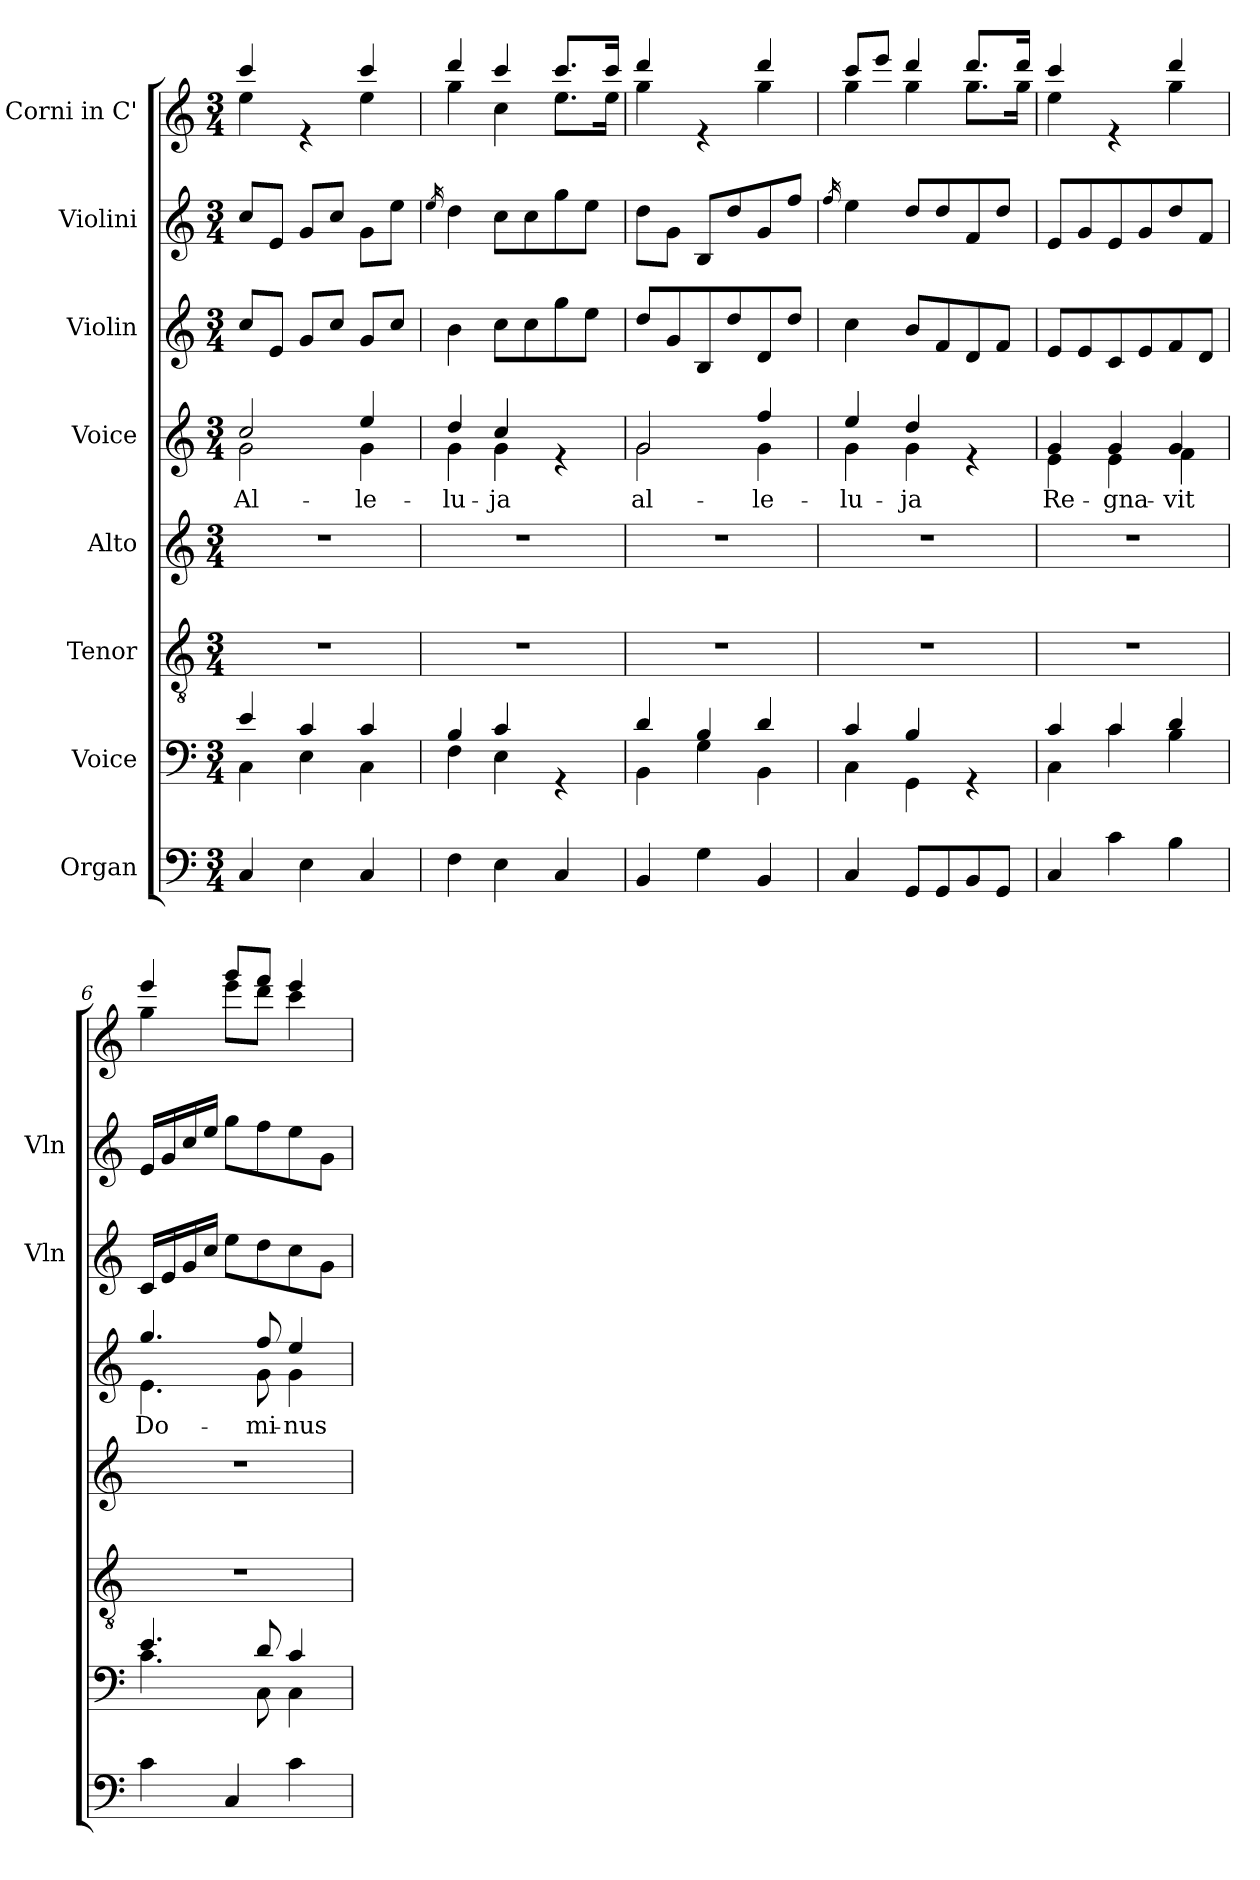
**kern	**kern	**kern	**kern	**kern	**text	**kern	**kern	**kern
*part8	*part7	*part6	*part5	*part4	*part4	*part3	*part2	*part1
*staff8	*staff7	*staff6	*staff5	*staff4	*staff4	*staff3	*staff2	*staff1
*I"Organ	*I"Voice	*I"Tenor	*I"Alto	*I"Voice	*	*I"Violin	*I"Violini	*I"Corni in C'
*	*	*	*	*	*	*I'Vln	*I'Vln	*
*clefF4	*clefF4	*clefGv2	*clefG2	*clefG2	*	*clefG2	*clefG2	*clefG2
*	*	*	*	*	*	*	*	*ITrd7c12
*k[]	*k[]	*k[]	*k[]	*k[]	*	*k[]	*k[]	*k[]
*M3/4	*M3/4	*M3/4	*M3/4	*M3/4	*	*M3/4	*M3/4	*M3/4
*MM120	*MM120	*MM120	*MM120	*MM120	*	*MM120	*MM120	*MM120
=1	=1	=1	=1	=1	=1	=1	=1	=1
*	*^	*	*	*	*	*	*	*
!	!	!	!	!	!	!	!	!	!LO:TX:a:B:t=[
!	!	!	!	!	!	!	!	!	!LO:TX:a:B:t=] Allo&colon; non troppo
!	!	!	!	!	!	!LO:LY:b	!	!	!
*	*	*	*	*	*^	*	*	*	*^
4C/	4e/	4C\	2.r	2.r	2cc/	2g\	Al-	8cc/L	8cc/L	4cc/	4e\
.	.	.	.	.	.	.	.	8e/J	8e/J	.	.
4E\	4c/	4E\	.	.	.	.	.	8g/L	8g/L	4re	4ryy
.	.	.	.	.	.	.	.	8cc/J	8cc/J	.	.
!	!	!	!	!	!	!	!LO:LY:b	!	!	!	!
4C/	4c/	4C\	.	.	4ee/	4g\	-le-	8g/L	8g\L	4cc/	4e\
.	.	.	.	.	.	.	.	8cc/J	8ee\J	.	.
=2	=2	=2	=2	=2	=2	=2	=2	=2	=2	=2	=2
.	.	.	.	.	.	.	.	.	16qee/	.	.
!	!	!	!	!	!	!	!LO:LY:b	!	!	!	!
4F\	4B/	4F\	2.r	2.r	4dd/	4g\	-lu-	4b\	4dd\	4dd/	4g\
!	!	!	!	!	!	!	!LO:LY:b	!	!	!	!
4E\	4c/	4E\	.	.	4cc/	4g\	-ja	8cc\L	8cc\L	4cc/	4c\
.	.	.	.	.	.	.	.	8cc\	8cc\	.	.
4C/	4rGG	4ryy	.	.	4re	4ryy	.	8gg\	8gg\	8.cc/L	8.e\L
.	.	.	.	.	.	.	.	8ee\J	8ee\J	.	.
.	.	.	.	.	.	.	.	.	.	16cc/Jk	16e\Jk
=3	=3	=3	=3	=3	=3	=3	=3	=3	=3	=3	=3
!	!	!	!	!	!	!	!LO:LY:b	!	!	!	!
4BB/	4d/	4BB\	2.r	2.r	2g/	2g\	al-	8dd/L	8dd\L	4dd/	4g\
.	.	.	.	.	.	.	.	8g/	8g\J	.	.
4G\	4B/	4G\	.	.	.	.	.	8B/	8B/L	4re	4ryy
.	.	.	.	.	.	.	.	8dd/	8dd/	.	.
!	!	!	!	!	!	!	!LO:LY:b	!	!	!	!
4BB/	4d/	4BB\	.	.	4ff/	4g\	-le-	8d/	8g/	4dd/	4g\
.	.	.	.	.	.	.	.	8dd/J	8ff/J	.	.
=4	=4	=4	=4	=4	=4	=4	=4	=4	=4	=4	=4
.	.	.	.	.	.	.	.	.	16qff/	.	.
!	!	!	!	!	!	!	!LO:LY:b	!	!	!	!
4C/	4c/	4C\	2.r	2.r	4ee/	4g\	-lu-	4cc\	4ee\	8cc/L	4g\
.	.	.	.	.	.	.	.	.	.	8ee/J	.
!	!	!	!	!	!	!	!LO:LY:b	!	!	!	!
8GG/L	4B/	4GG\	.	.	4dd/	4g\	-ja	8b/L	8dd/L	4dd/	4g\
8GG/	.	.	.	.	.	.	.	8f/	8dd/	.	.
8BB/	4rGG	4ryy	.	.	4re	4ryy	.	8d/	8f/	8.dd/L	8.g\L
8GG/J	.	.	.	.	.	.	.	8f/J	8dd/J	.	.
.	.	.	.	.	.	.	.	.	.	16dd/Jk	16g\Jk
=5	=5	=5	=5	=5	=5	=5	=5	=5	=5	=5	=5
!	!	!	!	!	!	!	!LO:LY:b	!	!	!	!
4C/	4c/	4C\	2.r	2.r	4g/	4e\	Re-	8e/L	8e/L	4cc/	4e\
.	.	.	.	.	.	.	.	8e/	8g/	.	.
!	!	!	!	!	!	!	!LO:LY:b	!	!	!	!
4c\	4c/	4c\	.	.	4g/	4e\	-gna-	8c/	8e/	4re	4ryy
.	.	.	.	.	.	.	.	8e/	8g/	.	.
!	!	!	!	!	!	!	!LO:LY:b	!	!	!	!
4B\	4d/	4B\	.	.	4g/	4f\	-vit	8f/	8dd/	4dd/	4g\
.	.	.	.	.	.	.	.	8d/J	8f/J	.	.
=6	=6	=6	=6	=6	=6	=6	=6	=6	=6	=6	=6
!	!	!	!	!	!	!	!LO:LY:b	!	!	!	!
4c\	4.e/	4.c\	2.r	2.r	4.gg/	4.e\	Do-	16c/LL	16e/LL	4ee/	4g\
.	.	.	.	.	.	.	.	16e/	16g/	.	.
.	.	.	.	.	.	.	.	16g/	16cc/	.	.
.	.	.	.	.	.	.	.	16cc/JJ	16ee/JJ	.	.
4C/	.	.	.	.	.	.	.	8ee\L	8gg\L	8gg/L	8ee\L
!	!	!	!	!	!	!	!LO:LY:b	!	!	!	!
.	8d/	8C\	.	.	8ff/	8g\	-mi-	8dd\	8ff\	8ff/J	8dd\J
!	!	!	!	!	!	!	!LO:LY:b	!	!	!	!
4c\	4c/	4C\	.	.	4ee/	4g\	-nus	8cc\	8ee\	4ee/	4cc\
.	.	.	.	.	.	.	.	8g\J	8g\J	.	.
*	*v	*v	*	*	*v	*v	*	*	*	*v	*v
=	=	=	=	=	=	=	=	=
*-	*-	*-	*-	*-	*-	*-	*-	*-
